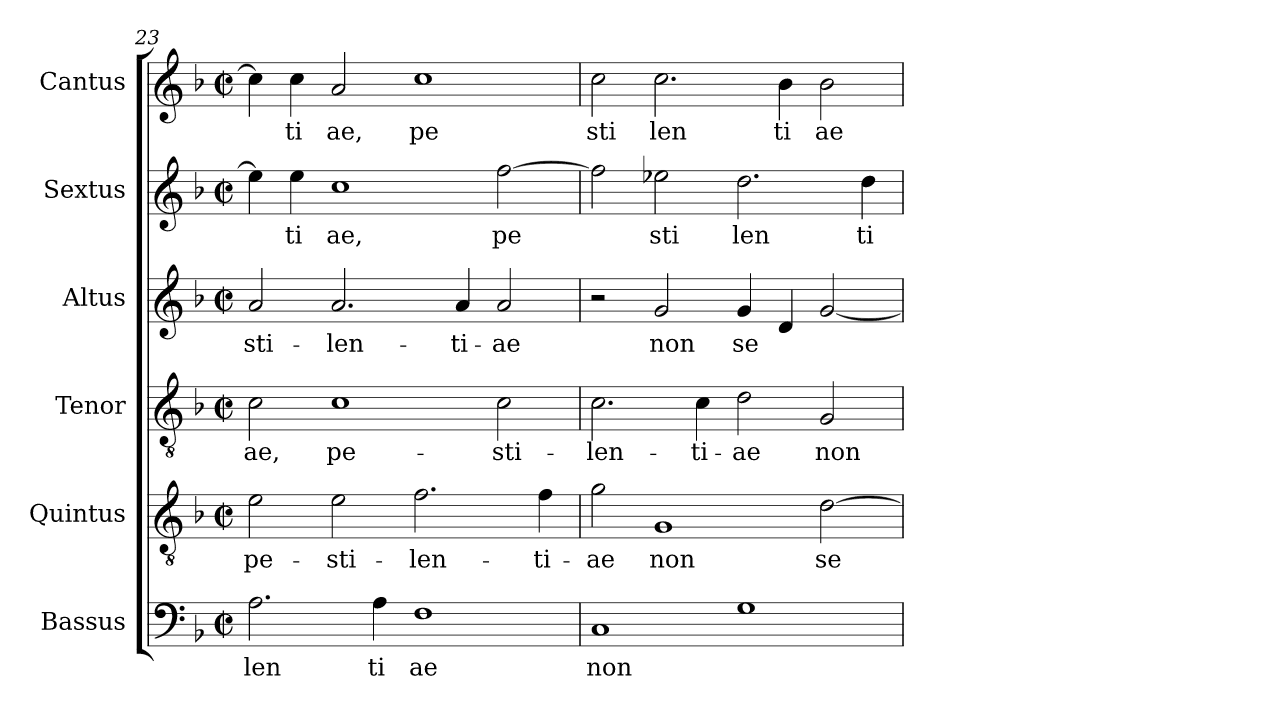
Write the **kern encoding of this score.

**kern	**text	**kern	**text	**kern	**text	**kern	**text	**kern	**text	**kern	**text
*part6	*part6	*part5	*part5	*part4	*part4	*part3	*part3	*part2	*part2	*part1	*part1
*staff6	*staff6	*staff5	*staff5	*staff4	*staff4	*staff3	*staff3	*staff2	*staff2	*staff1	*staff1
*I"Bassus	*	*I"Quintus	*	*I"Tenor	*	*I"Altus	*	*I"Sextus	*	*I"Cantus	*
*I'B	*	*I'Q	*	*I'T	*	*I'A	*	*I'S	*	*I'C	*
*clefF4	*	*clefGv2	*	*clefGv2	*	*clefG2	*	*clefG2	*	*clefG2	*
*k[b-]	*	*k[b-]	*	*k[b-]	*	*k[b-]	*	*k[b-]	*	*k[b-]	*
*F:	*	*F:	*	*F:	*	*F:	*	*F:	*	*F:	*
*M2/2	*	*M2/2	*	*M2/2	*	*M2/2	*	*M2/2	*	*M2/2	*
*met(c|)	*	*met(c|)	*	*met(c|)	*	*met(c|)	*	*met(c|)	*	*met(c|)	*
=23	=23	=23	=23	=23	=23	=23	=23	=23	=23	=23	=23
!	!LO:LY:b:cj	!	!LO:LY:b:cj	!	!LO:LY:b:cj	!	!LO:LY:b:cj	!	!LO:LY:b:cj	!	!LO:LY:b:cj
2.A\	len	2e\	pe-	2c\	-ae,	2a/	-sti-	4ee\]	.	4cc\]	.
!	!	!	!	!	!	!	!	!	!LO:LY:b:cj	!	!LO:LY:b:cj
.	.	.	.	.	.	.	.	4ee\	ti	4cc\	ti
!	!	!	!LO:LY:b:cj	!	!LO:LY:b:cj	!	!LO:LY:b:cj	!	!LO:LY:b:cj	!	!LO:LY:b:cj
.	.	2e\	-sti-	1c	pe-	2.a/	-len-	1cc	ae,	2a/	ae,
!	!LO:LY:b:cj	!	!	!	!	!	!	!	!	!	!
4A\	ti	.	.	.	.	.	.	.	.	.	.
!	!LO:LY:b:cj	!	!LO:LY:b:cj	!	!	!	!	!	!	!	!LO:LY:b:cj
1F	ae	2.f\	-len-	.	.	.	.	.	.	1cc	pe
!	!	!	!	!	!	!	!LO:LY:b:cj	!	!	!	!
.	.	.	.	.	.	4a/	-ti-	.	.	.	.
!	!	!	!	!	!LO:LY:b:cj	!	!LO:LY:b:cj	!	!LO:LY:b:cj	!	!
.	.	.	.	2c\	-sti-	2a/	-ae	[>2ff\	pe	.	.
!	!	!	!LO:LY:b:cj	!	!	!	!	!	!	!	!
.	.	4f\	-ti-	.	.	.	.	.	.	.	.
=24	=24	=24	=24	=24	=24	=24	=24	=24	=24	=24	=24
!	!LO:LY:b:cj	!	!LO:LY:b:cj	!	!LO:LY:b:cj	!	!	!	!LO:LY:b:cj	!	!LO:LY:b:cj
1C	non	2g\	-ae	2.c\	-len-	2r	.	2ff\]	.	2cc\	sti
!	!	!	!LO:LY:b:cj	!	!	!	!LO:LY:b:cj	!	!LO:LY:b:cj	!	!LO:LY:b:cj
.	.	1G	non	.	.	2g/	non	2ee-X\	sti	2.cc\	len
!	!	!	!	!	!LO:LY:b:cj	!	!	!	!	!	!
.	.	.	.	4c\	-ti-	.	.	.	.	.	.
!	!LO:LY:b:cj	!	!	!	!LO:LY:b:cj	!	!LO:LY:b:cj	!	!LO:LY:b:cj	!	!
1G	.	.	.	2d\	-ae	4g/	se-	2.dd\	len	.	.
!	!	!	!	!	!	!	!LO:LY:b:cj	!	!	!	!LO:LY:b:cj
.	.	.	.	.	.	4d/	--	.	.	4b-\	ti
!	!	!	!LO:LY:b:cj	!	!LO:LY:b:cj	!	!LO:LY:b:cj	!	!	!	!LO:LY:b:cj
.	.	[>2d\	se-	2G/	non	[<2g/	--	.	.	2b-\	ae
!	!	!	!	!	!	!	!	!	!LO:LY:b:cj	!	!
.	.	.	.	.	.	.	.	4dd\	ti	.	.
=	=	=	=	=	=	=	=	=	=	=	=
*-	*-	*-	*-	*-	*-	*-	*-	*-	*-	*-	*-
